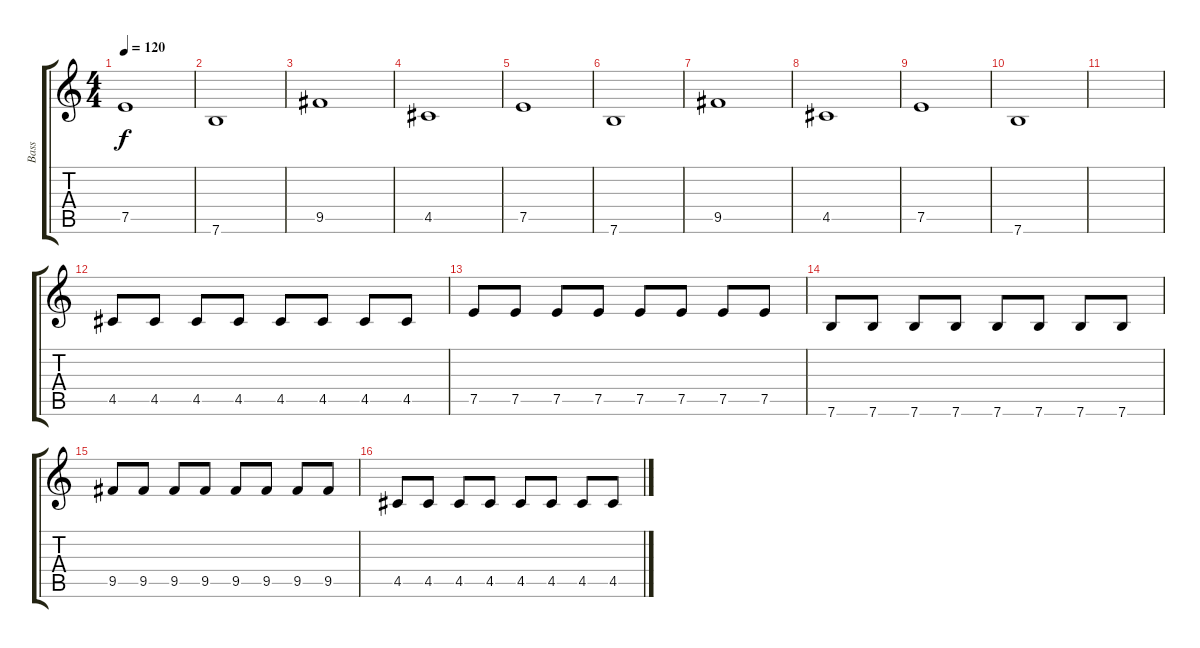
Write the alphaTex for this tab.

\track ("Bass" "Bass") {instrument electricbassfinger}
\staff {score tabs}
\tuning (E4 B3 G3 D3 A2 E2) {hide}
\ts (4 4)
\tempo 120
\clef g2
\ks c
7.5.1{dy f} |
7.6.1 |
9.5.1 |
4.5.1 |
7.5.1 |
7.6.1 |
9.5.1 |
4.5.1 |
7.5.1 |
7.6.1 |
|
4.5.8 4.5.8 4.5.8 4.5.8 4.5.8 4.5.8 4.5.8 4.5.8 |
7.5.8 7.5.8 7.5.8 7.5.8 7.5.8 7.5.8 7.5.8 7.5.8 |
7.6.8 7.6.8 7.6.8 7.6.8 7.6.8 7.6.8 7.6.8 7.6.8 |
9.5.8 9.5.8 9.5.8 9.5.8 9.5.8 9.5.8 9.5.8 9.5.8 |
4.5.8 4.5.8 4.5.8 4.5.8 4.5.8 4.5.8 4.5.8 4.5.8
